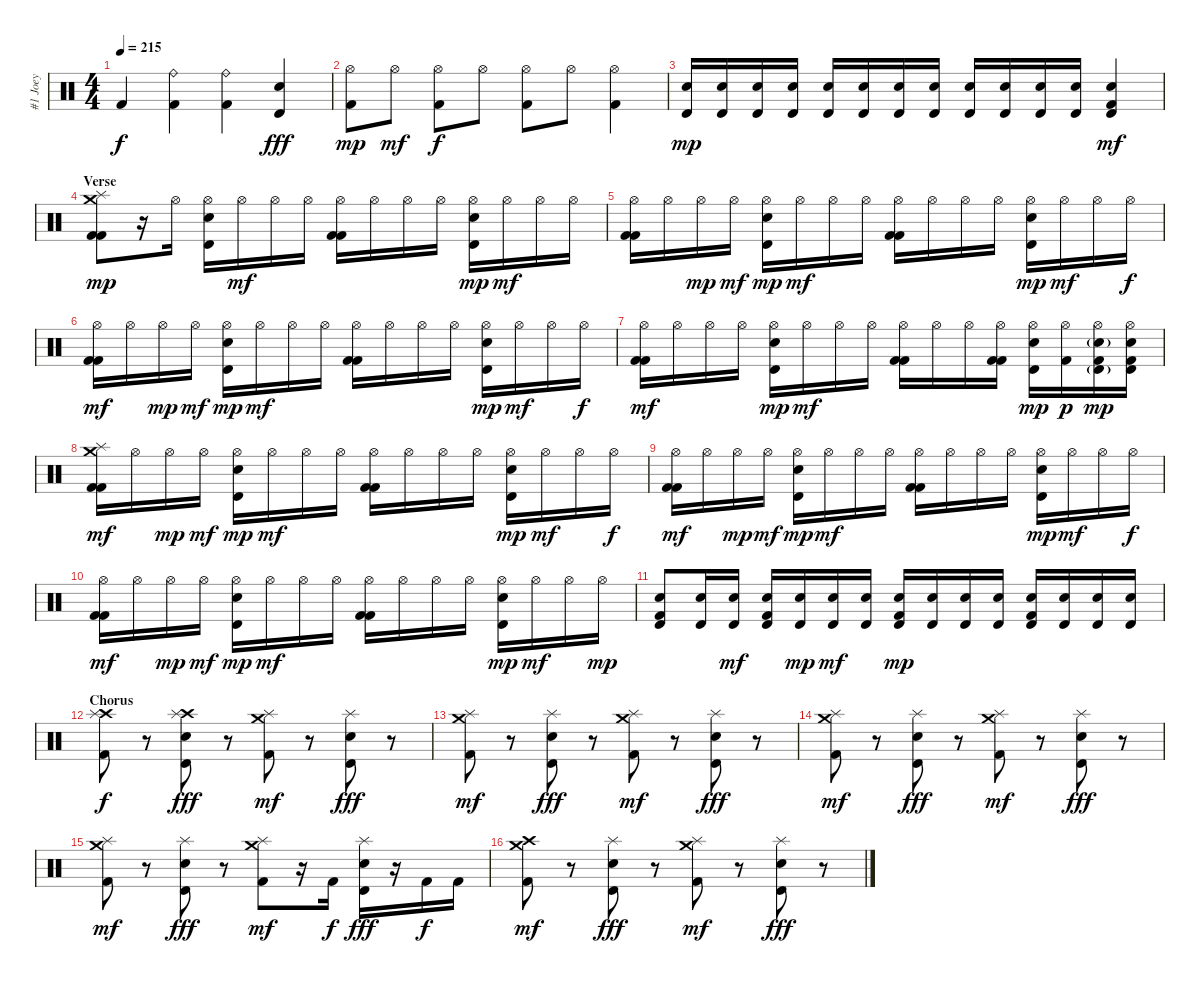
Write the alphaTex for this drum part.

\track ("#1 Joey" "#1 Joey") {instrument percussion}
\staff {score}
\articulation defaults
\ts (4 4)
\tempo 215
\clef neutral
\ks c "Kick (hit) 2".4{dy f}
("Ride (bell)" "Kick (hit) 2").4 ("Ride (bell)" "Kick (hit) 2").4 ("Timbale high (hit)" "Electric Snare (hit)").4{dy fff} |
("Hi-Hat (open)" "Kick (hit) 2").8{dy mp} "Hi-Hat (open)".8{dy mf} ("Hi-Hat (open)" "Kick (hit) 2").8{dy f} "Hi-Hat (open)".8 ("Hi-Hat (open)" "Kick (hit) 2").8 "Hi-Hat (open)".8 ("Hi-Hat (open)" "Kick (hit) 2").4 |
("Timbale high (hit)" "Electric Snare (hit)").16{dy mp} ("Timbale high (hit)" "Electric Snare (hit)").16 ("Timbale high (hit)" "Electric Snare (hit)").16 ("Timbale high (hit)" "Electric Snare (hit)").16 ("Timbale high (hit)" "Electric Snare (hit)").16 ("Timbale high (hit)" "Electric Snare (hit)").16 ("Timbale high (hit)" "Electric Snare (hit)").16 ("Timbale high (hit)" "Electric Snare (hit)").16 ("Timbale high (hit)" "Electric Snare (hit)").16 ("Timbale high (hit)" "Electric Snare (hit)").16 ("Timbale high (hit)" "Electric Snare (hit)").16 ("Timbale high (hit)" "Electric Snare (hit)").16 ("Timbale high (hit)" "Electric Snare (hit)" "Kick (hit) 2").4{dy mf} |
\section ("" "Verse")
("Crash medium (hit)" "Splash (hit)" "Kick (hit) 2" "Kick (hit) 2").8{dy mp} r.16 "Hi-Hat (open)".16 ("Hi-Hat (open)" "Timbale high (hit)" "Electric Snare (hit)").16 "Hi-Hat (open)".16{dy mf} "Hi-Hat (open)".16 "Hi-Hat (open)".16 ("Hi-Hat (open)" "Kick (hit) 2" "Kick (hit) 2").16 "Hi-Hat (open)".16 "Hi-Hat (open)".16 "Hi-Hat (open)".16 ("Hi-Hat (open)" "Timbale high (hit)" "Electric Snare (hit)").16{dy mp} "Hi-Hat (open)".16{dy mf} "Hi-Hat (open)".16 "Hi-Hat (open)".16 |
("Hi-Hat (open)" "Kick (hit) 2" "Kick (hit) 2").16 "Hi-Hat (open)".16 "Hi-Hat (open)".16{dy mp} "Hi-Hat (open)".16{dy mf} ("Hi-Hat (open)" "Timbale high (hit)" "Electric Snare (hit)").16{dy mp} "Hi-Hat (open)".16{dy mf} "Hi-Hat (open)".16 "Hi-Hat (open)".16 ("Hi-Hat (open)" "Kick (hit) 2" "Kick (hit) 2").16 "Hi-Hat (open)".16 "Hi-Hat (open)".16 "Hi-Hat (open)".16 ("Hi-Hat (open)" "Timbale high (hit)" "Electric Snare (hit)").16{dy mp} "Hi-Hat (open)".16{dy mf} "Hi-Hat (open)".16 "Hi-Hat (open)".16{dy f} |
("Hi-Hat (open)" "Kick (hit) 2" "Kick (hit) 2").16{dy mf} "Hi-Hat (open)".16 "Hi-Hat (open)".16{dy mp} "Hi-Hat (open)".16{dy mf} ("Hi-Hat (open)" "Timbale high (hit)" "Electric Snare (hit)").16{dy mp} "Hi-Hat (open)".16{dy mf} "Hi-Hat (open)".16 "Hi-Hat (open)".16 ("Hi-Hat (open)" "Kick (hit) 2" "Kick (hit) 2").16 "Hi-Hat (open)".16 "Hi-Hat (open)".16 "Hi-Hat (open)".16 ("Hi-Hat (open)" "Timbale high (hit)" "Electric Snare (hit)").16{dy mp} "Hi-Hat (open)".16{dy mf} "Hi-Hat (open)".16 "Hi-Hat (open)".16{dy f} |
("Hi-Hat (open)" "Kick (hit) 2" "Kick (hit) 2").16{dy mf} "Hi-Hat (open)".16 "Hi-Hat (open)".16 "Hi-Hat (open)".16 ("Hi-Hat (open)" "Timbale high (hit)" "Electric Snare (hit)").16{dy mp} "Hi-Hat (open)".16{dy mf} "Hi-Hat (open)".16 "Hi-Hat (open)".16 ("Hi-Hat (open)" "Kick (hit) 2" "Kick (hit) 2").16 "Hi-Hat (open)".16 "Hi-Hat (open)".16 ("Hi-Hat (open)" "Kick (hit) 2" "Kick (hit) 2").16 ("Hi-Hat (open)" "Timbale high (hit)" "Electric Snare (hit)").16{dy mp} ("Hi-Hat (open)" "Kick (hit) 2").16{dy p} ("Hi-Hat (open)" "Timbale high (hit)"{g} "Electric Snare (hit)"{g} "Kick (hit) 2").16{dy mp} ("Hi-Hat (open)" "Timbale high (hit)" "Electric Snare (hit)" "Kick (hit) 2").16 |
("Crash medium (hit)" "Splash (hit)" "Kick (hit) 2" "Kick (hit) 2").16{dy mf} "Hi-Hat (open)".16 "Hi-Hat (open)".16{dy mp} "Hi-Hat (open)".16{dy mf} ("Hi-Hat (open)" "Timbale high (hit)" "Electric Snare (hit)").16{dy mp} "Hi-Hat (open)".16{dy mf} "Hi-Hat (open)".16 "Hi-Hat (open)".16 ("Hi-Hat (open)" "Kick (hit) 2" "Kick (hit) 2").16 "Hi-Hat (open)".16 "Hi-Hat (open)".16 "Hi-Hat (open)".16 ("Hi-Hat (open)" "Timbale high (hit)" "Electric Snare (hit)").16{dy mp} "Hi-Hat (open)".16{dy mf} "Hi-Hat (open)".16 "Hi-Hat (open)".16{dy f} |
("Hi-Hat (open)" "Kick (hit) 2" "Kick (hit) 2").16{dy mf} "Hi-Hat (open)".16 "Hi-Hat (open)".16{dy mp} "Hi-Hat (open)".16{dy mf} ("Hi-Hat (open)" "Timbale high (hit)" "Electric Snare (hit)").16{dy mp} "Hi-Hat (open)".16{dy mf} "Hi-Hat (open)".16 "Hi-Hat (open)".16 ("Hi-Hat (open)" "Kick (hit) 2" "Kick (hit) 2").16 "Hi-Hat (open)".16 "Hi-Hat (open)".16 "Hi-Hat (open)".16 ("Hi-Hat (open)" "Timbale high (hit)" "Electric Snare (hit)").16{dy mp} "Hi-Hat (open)".16{dy mf} "Hi-Hat (open)".16 "Hi-Hat (open)".16{dy f} |
("Hi-Hat (open)" "Kick (hit) 2" "Kick (hit) 2").16{dy mf} "Hi-Hat (open)".16 "Hi-Hat (open)".16{dy mp} "Hi-Hat (open)".16{dy mf} ("Hi-Hat (open)" "Timbale high (hit)" "Electric Snare (hit)").16{dy mp} "Hi-Hat (open)".16{dy mf} "Hi-Hat (open)".16 "Hi-Hat (open)".16 ("Hi-Hat (open)" "Kick (hit) 2" "Kick (hit) 2").16 "Hi-Hat (open)".16 "Hi-Hat (open)".16 "Hi-Hat (open)".16 ("Hi-Hat (open)" "Timbale high (hit)" "Electric Snare (hit)").16{dy mp} "Hi-Hat (open)".16{dy mf} "Hi-Hat (open)".16 "Hi-Hat (open)".16{dy mp} |
("Timbale high (hit)" "Electric Snare (hit)" "Kick (hit) 2").8 ("Timbale high (hit)" "Electric Snare (hit)").16 ("Timbale high (hit)" "Electric Snare (hit)").16{dy mf} ("Timbale high (hit)" "Electric Snare (hit)" "Kick (hit) 2").16 ("Timbale high (hit)" "Electric Snare (hit)").16{dy mp} ("Timbale high (hit)" "Electric Snare (hit)").16{dy mf} ("Timbale high (hit)" "Electric Snare (hit)").16 ("Timbale high (hit)" "Electric Snare (hit)" "Kick (hit) 2").16{dy mp} ("Timbale high (hit)" "Electric Snare (hit)").16 ("Timbale high (hit)" "Electric Snare (hit)").16 ("Timbale high (hit)" "Electric Snare (hit)").16 ("Timbale high (hit)" "Electric Snare (hit)" "Kick (hit) 2").16 ("Timbale high (hit)" "Electric Snare (hit)").16 ("Timbale high (hit)" "Electric Snare (hit)").16 ("Timbale high (hit)" "Electric Snare (hit)").16 |
\section ("" "Chorus")
("Crash high (hit)" "Splash (hit)" "Kick (hit) 2").8{dy f} r.8 ("Crash high (hit)" "Splash (hit)" "Timbale high (hit)" "Electric Snare (hit)").8{dy fff} r.8 ("Crash medium (hit)" "Splash (hit)" "Kick (hit) 2").8{dy mf} r.8 ("Splash (hit)" "Timbale high (hit)" "Electric Snare (hit)").8{dy fff} r.8 |
("Crash medium (hit)" "Splash (hit)" "Kick (hit) 2").8{dy mf} r.8 ("Splash (hit)" "Timbale high (hit)" "Electric Snare (hit)").8{dy fff} r.8 ("Crash medium (hit)" "Splash (hit)" "Kick (hit) 2").8{dy mf} r.8 ("Splash (hit)" "Timbale high (hit)" "Electric Snare (hit)").8{dy fff} r.8 |
("Crash medium (hit)" "Splash (hit)" "Kick (hit) 2").8{dy mf} r.8 ("Splash (hit)" "Timbale high (hit)" "Electric Snare (hit)").8{dy fff} r.8 ("Crash medium (hit)" "Splash (hit)" "Kick (hit) 2").8{dy mf} r.8 ("Splash (hit)" "Timbale high (hit)" "Electric Snare (hit)").8{dy fff} r.8 |
("Crash medium (hit)" "Splash (hit)" "Kick (hit) 2").8{dy mf} r.8 ("Splash (hit)" "Timbale high (hit)" "Electric Snare (hit)").8{dy fff} r.8 ("Crash medium (hit)" "Splash (hit)" "Kick (hit) 2").8{dy mf} r.16 "Kick (hit) 2".16{dy f} ("Splash (hit)" "Timbale high (hit)" "Electric Snare (hit)").16{dy fff} r.16 "Kick (hit) 2".16{dy f} "Kick (hit) 2".16 |
("Crash high (hit)" "Crash medium (hit)" "Kick (hit) 2").8{dy mf} r.8 ("Splash (hit)" "Timbale high (hit)" "Electric Snare (hit)").8{dy fff} r.8 ("Crash medium (hit)" "Splash (hit)" "Kick (hit) 2").8{dy mf} r.8 ("Splash (hit)" "Timbale high (hit)" "Electric Snare (hit)").8{dy fff} r.8
